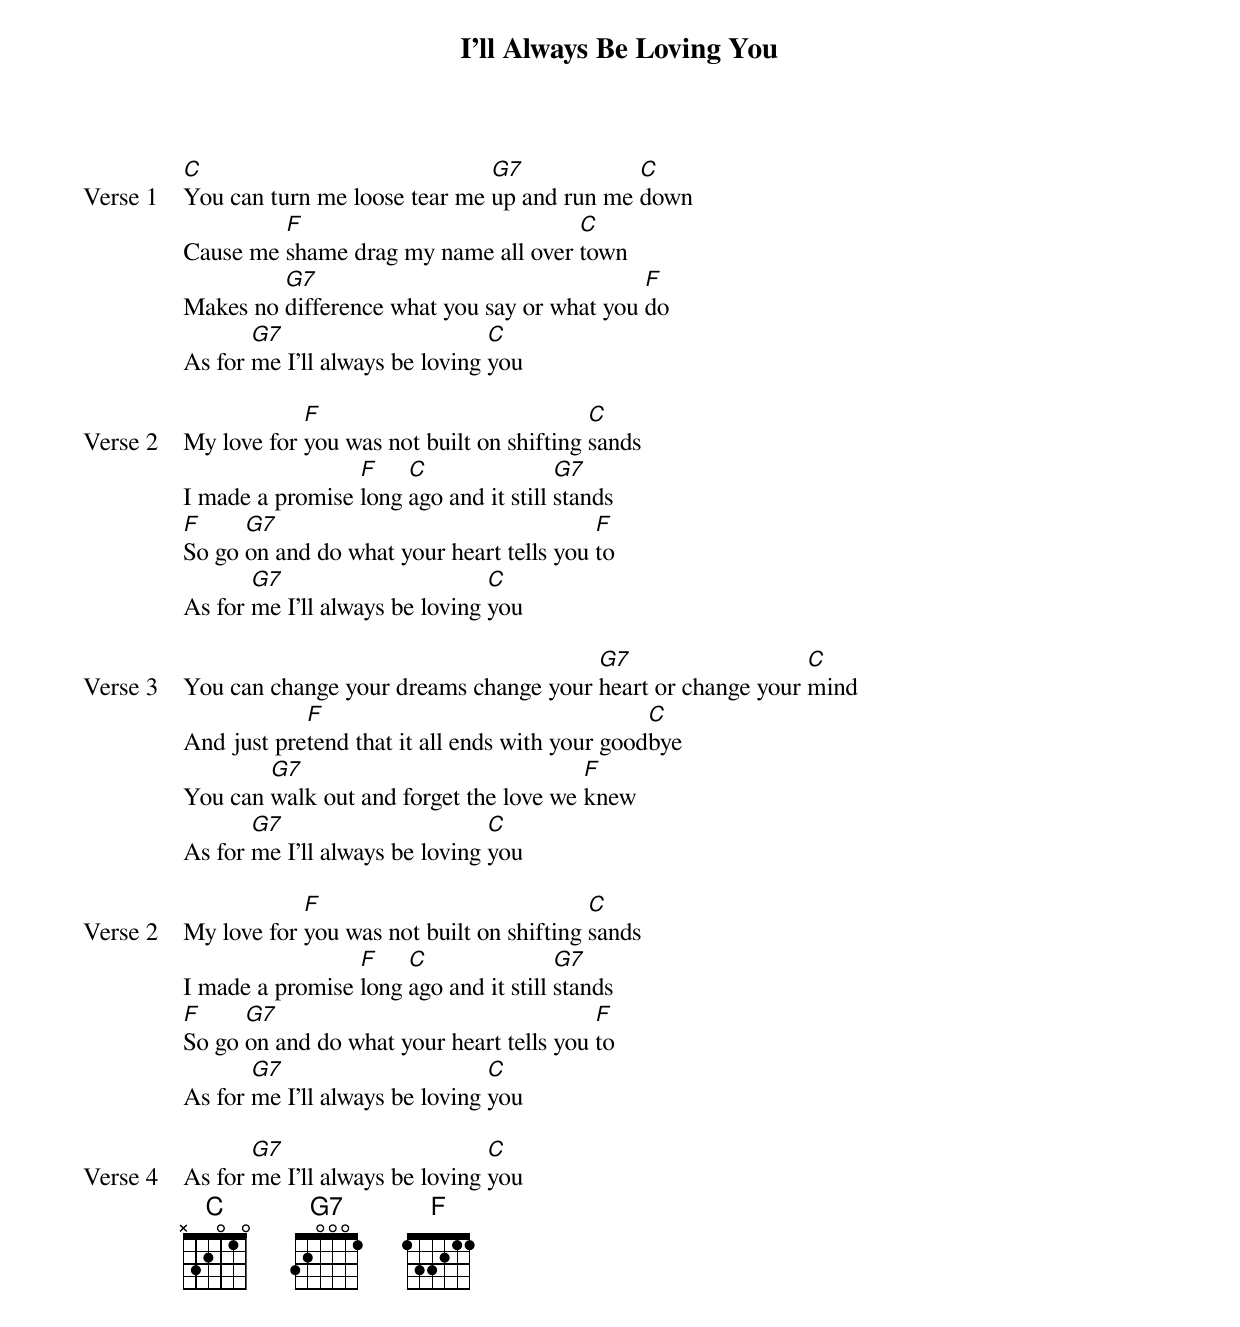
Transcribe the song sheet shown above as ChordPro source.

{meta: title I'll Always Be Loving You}
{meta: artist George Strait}
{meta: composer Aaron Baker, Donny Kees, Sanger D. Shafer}
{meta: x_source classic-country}
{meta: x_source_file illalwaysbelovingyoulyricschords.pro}
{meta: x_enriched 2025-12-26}

{start_of_verse: Verse 1}
[C]You can turn me loose tear me [G7]up and run me [C]down
Cause me [F]shame drag my name all over [C]town
Makes no [G7]difference what you say or what you [F]do
As for [G7]me I'll always be loving [C]you
{end_of_verse}

{start_of_verse: Verse 2}
My love for [F]you was not built on shifting [C]sands
I made a promise [F]long [C]ago and it still [G7]stands
[F]So go [G7]on and do what your heart tells you [F]to
As for [G7]me I'll always be loving [C]you
{end_of_verse}

{start_of_verse: Verse 3}
You can change your dreams change your [G7]heart or change your [C]mind
And just pre[F]tend that it all ends with your good[C]bye
You can [G7]walk out and forget the love we [F]knew
As for [G7]me I'll always be loving [C]you
{end_of_verse}

{start_of_verse: Verse 2}
My love for [F]you was not built on shifting [C]sands
I made a promise [F]long [C]ago and it still [G7]stands
[F]So go [G7]on and do what your heart tells you [F]to
As for [G7]me I'll always be loving [C]you
{end_of_verse}

{start_of_verse: Verse 4}
As for [G7]me I'll always be loving [C]you
{end_of_verse}
